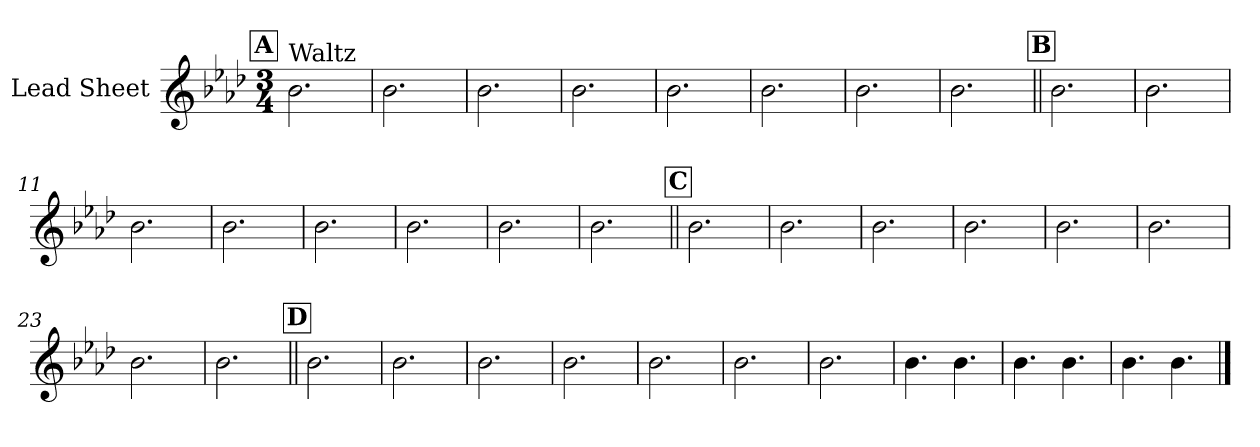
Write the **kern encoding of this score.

**kern
*part1
*staff1
*I"Lead Sheet
*clefG2
*k[b-e-a-d-]
*f:
*M3/4
!!LO:REH:place=s1:a:fs=14:t=A
=1
!LO:TX:a:t=Waltz
2.b-\
=2
2.b-\
=3
2.b-\
=4
2.b-\
!!LO:LB:g=z
=5
2.b-\
=6
2.b-\
=7
2.b-\
=8
2.b-\
!!LO:LB:g=z
!!LO:REH:place=s1:a:fs=14:t=B
=9||
2.b-\
=10
2.b-\
=11
2.b-\
=12
2.b-\
!!LO:LB:g=z
=13
2.b-\
=14
2.b-\
=15
2.b-\
=16
2.b-\
!!LO:LB:g=z
!!LO:REH:place=s1:a:fs=14:t=C
=17||
2.b-\
=18
2.b-\
=19
2.b-\
=20
2.b-\
!!LO:LB:g=z
=21
2.b-\
=22
2.b-\
=23
2.b-\
=24
2.b-\
!!LO:LB:g=z
!!LO:REH:place=s1:a:fs=14:t=D
=25||
2.b-\
=26
2.b-\
=27
2.b-\
=28
2.b-\
!!LO:LB:g=z
=29
2.b-\
=30
2.b-\
=31
2.b-\
=32
4.b-\
4.b-\
!!LO:LB:g=z
=33
4.b-\
4.b-\
=34
4.b-\
4.b-\
==
*-
